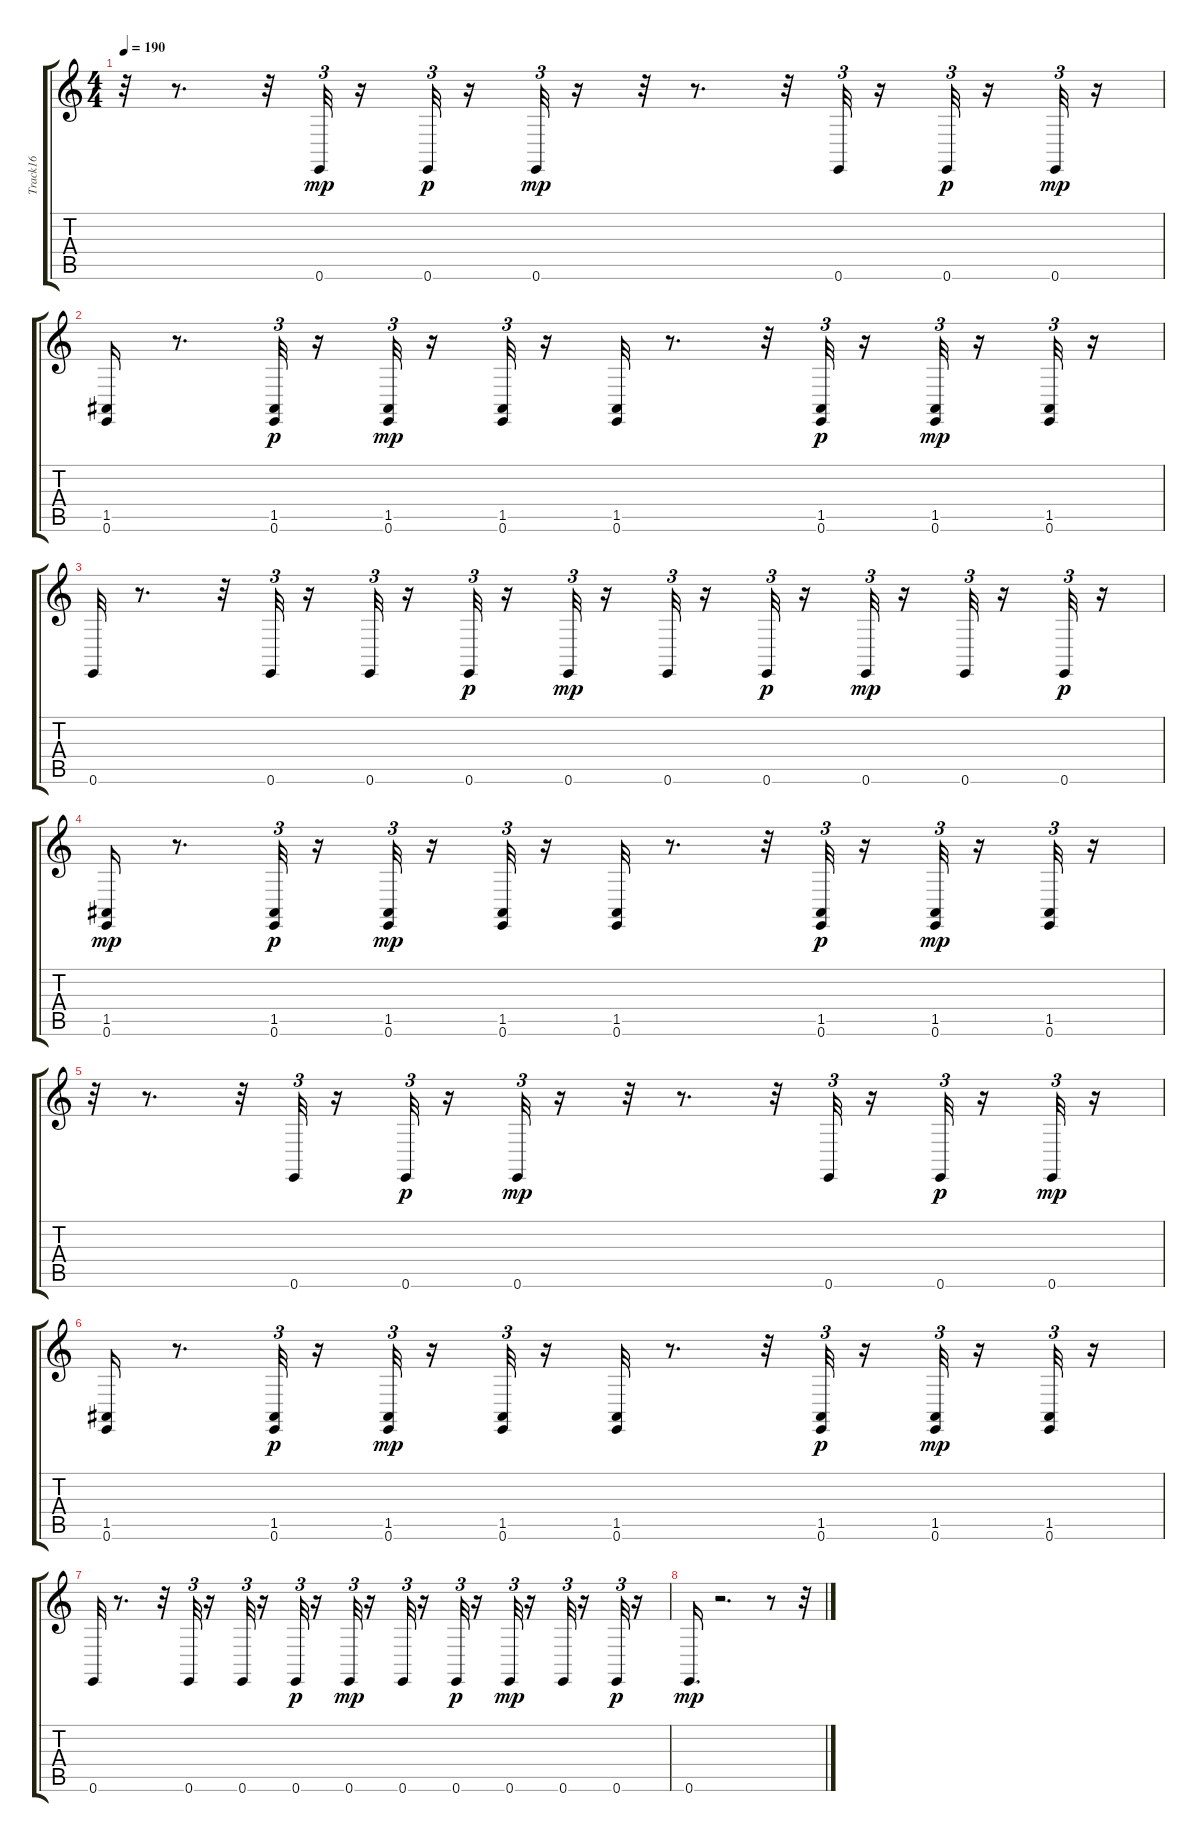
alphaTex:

\track ("Track16" "Track16") {instrument stringensemble1}
\staff {score tabs}
\tuning (E4 B3 G3 D3 A2 E2) {hide}
\ts (4 4)
\tempo 190
\clef g2
\ks c
r.32{dy mp} r.8{d} r.32 0.6.32{tu (3 2)} r.16 0.6.32{tu (3 2) dy p} r.16 0.6.32{tu (3 2) dy mp} r.16 r.32 r.8{d} r.32 0.6.32{tu (3 2)} r.16 0.6.32{tu (3 2) dy p} r.16 0.6.32{tu (3 2) dy mp} r.16 |
(1.5 0.6).16 r.8{d} (1.5 0.6).32{tu (3 2) dy p} r.16 (1.5 0.6).32{tu (3 2) dy mp} r.16 (1.5 0.6).32{tu (3 2)} r.16 (1.5 0.6).32 r.8{d} r.32 (1.5 0.6).32{tu (3 2) dy p} r.16 (1.5 0.6).32{tu (3 2) dy mp} r.16 (1.5 0.6).32{tu (3 2)} r.16 |
0.6.32 r.8{d} r.32 0.6.32{tu (3 2)} r.16 0.6.32{tu (3 2)} r.16 0.6.32{tu (3 2) dy p} r.16 0.6.32{tu (3 2) dy mp} r.16 0.6.32{tu (3 2)} r.16 0.6.32{tu (3 2) dy p} r.16 0.6.32{tu (3 2) dy mp} r.16 0.6.32{tu (3 2)} r.16 0.6.32{tu (3 2) dy p} r.16 |
(1.5 0.6).16{dy mp} r.8{d} (1.5 0.6).32{tu (3 2) dy p} r.16 (1.5 0.6).32{tu (3 2) dy mp} r.16 (1.5 0.6).32{tu (3 2)} r.16 (1.5 0.6).32 r.8{d} r.32 (1.5 0.6).32{tu (3 2) dy p} r.16 (1.5 0.6).32{tu (3 2) dy mp} r.16 (1.5 0.6).32{tu (3 2)} r.16 |
r.32 r.8{d} r.32 0.6.32{tu (3 2)} r.16 0.6.32{tu (3 2) dy p} r.16 0.6.32{tu (3 2) dy mp} r.16 r.32 r.8{d} r.32 0.6.32{tu (3 2)} r.16 0.6.32{tu (3 2) dy p} r.16 0.6.32{tu (3 2) dy mp} r.16 |
(1.5 0.6).16 r.8{d} (1.5 0.6).32{tu (3 2) dy p} r.16 (1.5 0.6).32{tu (3 2) dy mp} r.16 (1.5 0.6).32{tu (3 2)} r.16 (1.5 0.6).32 r.8{d} r.32 (1.5 0.6).32{tu (3 2) dy p} r.16 (1.5 0.6).32{tu (3 2) dy mp} r.16 (1.5 0.6).32{tu (3 2)} r.16 |
0.6.32 r.8{d} r.32 0.6.32{tu (3 2)} r.16 0.6.32{tu (3 2)} r.16 0.6.32{tu (3 2) dy p} r.16 0.6.32{tu (3 2) dy mp} r.16 0.6.32{tu (3 2)} r.16 0.6.32{tu (3 2) dy p} r.16 0.6.32{tu (3 2) dy mp} r.16 0.6.32{tu (3 2)} r.16 0.6.32{tu (3 2) dy p} r.16 |
0.6.16{d dy mp} r.2{d} r.8 r.32
